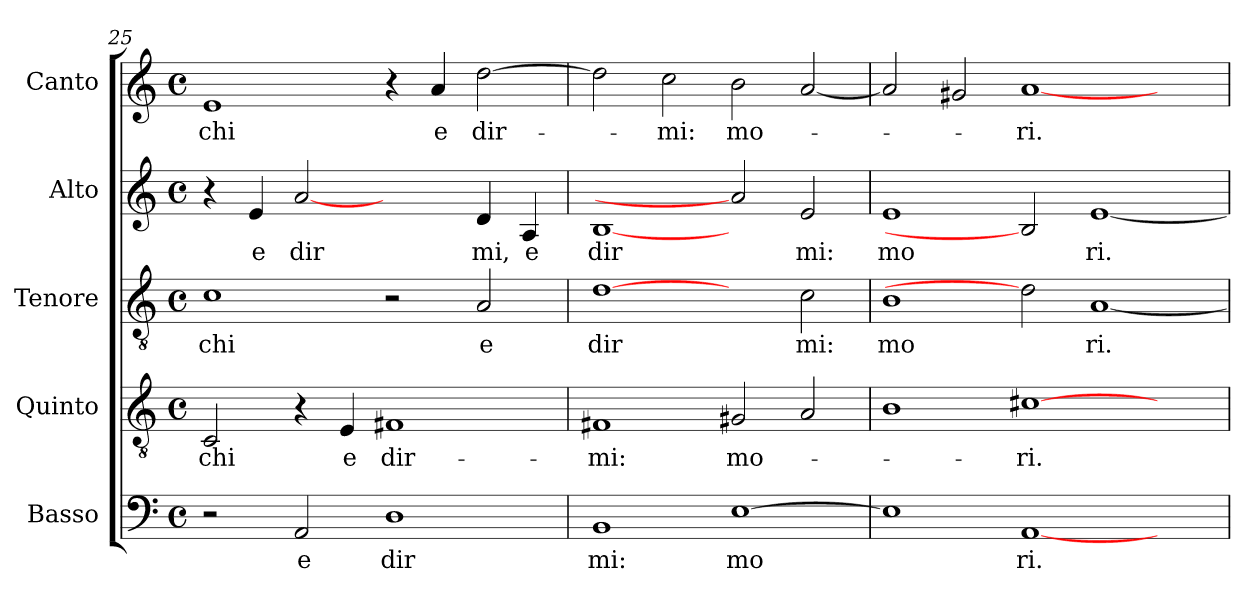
**kern	**text	**kern	**text	**kern	**text	**kern	**text	**kern	**text
*part5	*part5	*part4	*part4	*part3	*part3	*part2	*part2	*part1	*part1
*staff5	*staff5	*staff4	*staff4	*staff3	*staff3	*staff2	*staff2	*staff1	*staff1
*I"Basso	*	*I"Quinto	*	*I"Tenore	*	*I"Alto	*	*I"Canto	*
*clefF4	*	*clefGv2	*	*clefGv2	*	*clefG2	*	*clefG2	*
*M4/4	*	*M4/4	*	*M4/4	*	*M4/4	*	*M4/4	*
*met(c)	*	*met(c)	*	*met(c)	*	*met(c)	*	*met(c)	*
=25	=25	=25	=25	=25	=25	=25	=25	=25	=25
!	!	!	!LO:LY:b:cj	!	!LO:LY:b:cj	!	!	!	!LO:LY:b:cj
2r	.	2C/	-chi	1c	chi	4r	.	1e	-chi
!	!	!	!	!	!	!	!LO:LY:b:cj	!	!
.	.	.	.	.	.	4e/	e	.	.
!	!LO:LY:b:cj	!	!	!	!	!	!LO:LY:b:cj	!	!
2AA/	e	4r	.	.	.	[2a	dir	.	.
!	!	!	!LO:LY:b:cj	!	!	!	!	!	!
.	.	4E/	e	.	.	.	.	.	.
!	!LO:LY:b:cj	!	!LO:LY:b:cj	!	!	!	!	!	!
1D	dir	1F#X	dir-	2r	.	2ryy	.	4r	.
!	!	!	!	!	!	!	!	!	!LO:LY:b:cj
.	.	.	.	.	.	.	.	4a/	e
!	!	!	!	!	!LO:LY:b:cj	!	!LO:LY:b:cj	!	!LO:LY:b
.	.	.	.	2A/	e	4d/	mi,	[>2dd\	dir-
!	!	!	!	!	!	!	!LO:LY:b:cj	!	!
.	.	.	.	.	.	4A/	e	.	.
=26	=26	=26	=26	=26	=26	=26	=26	=26	=26
!	!LO:LY:b:cj	!	!LO:LY:b:cj	!	!LO:LY:b:cj	!	!LO:LY:b:cj	!	!
1BB	mi:	1F#X	-mi:	[1d	dir	[1B	dir	2dd\]	.
!	!	!	!	!	!	!	!	!	!LO:LY:b:cj
.	.	.	.	.	.	.	.	2cc\	-mi:
!	!LO:LY:b:cj	!	!LO:LY:b	!	!	!	!	!	!LO:LY:b
[>1E	mo	2G#X/	mo-	2ryy	.	2a]	.	2b\	mo-
!	!	!	!	!	!LO:LY:b:cj	!	!LO:LY:b:cj	!	!
.	.	2A/	.	2c\	mi:	2e/	mi:	[<2a/	.
=27	=27	=27	=27	=27	=27	=27	=27	=27	=27
!	!	!	!	!	!LO:LY:b:cj	!	!LO:LY:b:cj	!	!
1E]	.	1B	.	1B	mo	1e	mo	2a/]	.
.	.	.	.	.	.	.	.	2g#X/	.
!	!LO:LY:b:cj	!	!LO:LY:b:cj	!	!	!	!	!	!LO:LY:b:cj
[<1AA	ri.	[>1c#X	-ri.	2d]	.	2B]	.	[<1a	-ri.
!	!	!	!	!	!LO:LY:b:cj	!	!LO:LY:b:cj	!	!
.	.	.	.	[<1A	ri.	[<1e	ri.	.	.
2ryy	.	2ryy	.	.	.	.	.	2ryy	.
=	=	=	=	=	=	=	=	=	=
*-	*-	*-	*-	*-	*-	*-	*-	*-	*-
